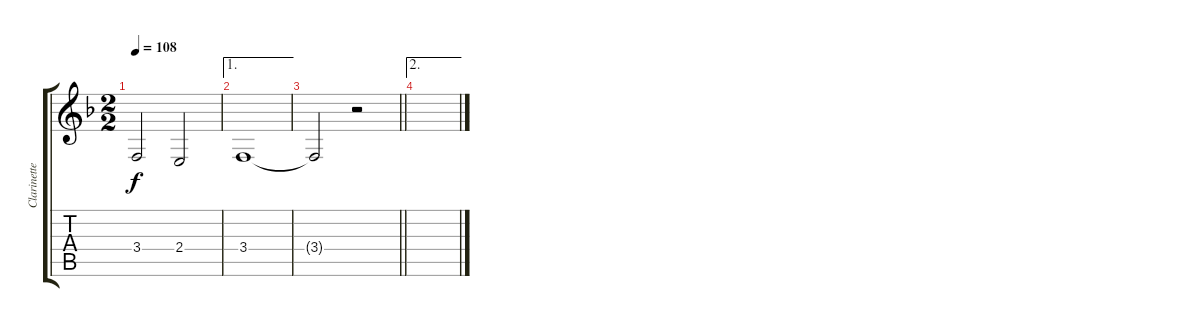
\track ("Clarinette" "Clarinette") {instrument clarinet}
\staff {score tabs}
\tuning (E4 B3 G3 D3 A2 E2) {hide}
\ts (2 2)
\tempo 108
\clef g2
\ks f
3.4.2{dy f} 2.4.2 |
\ae 1
3.4.1 |
\barLineRight lightlight
3.4{t}.2 r.2 |
\ae 2
